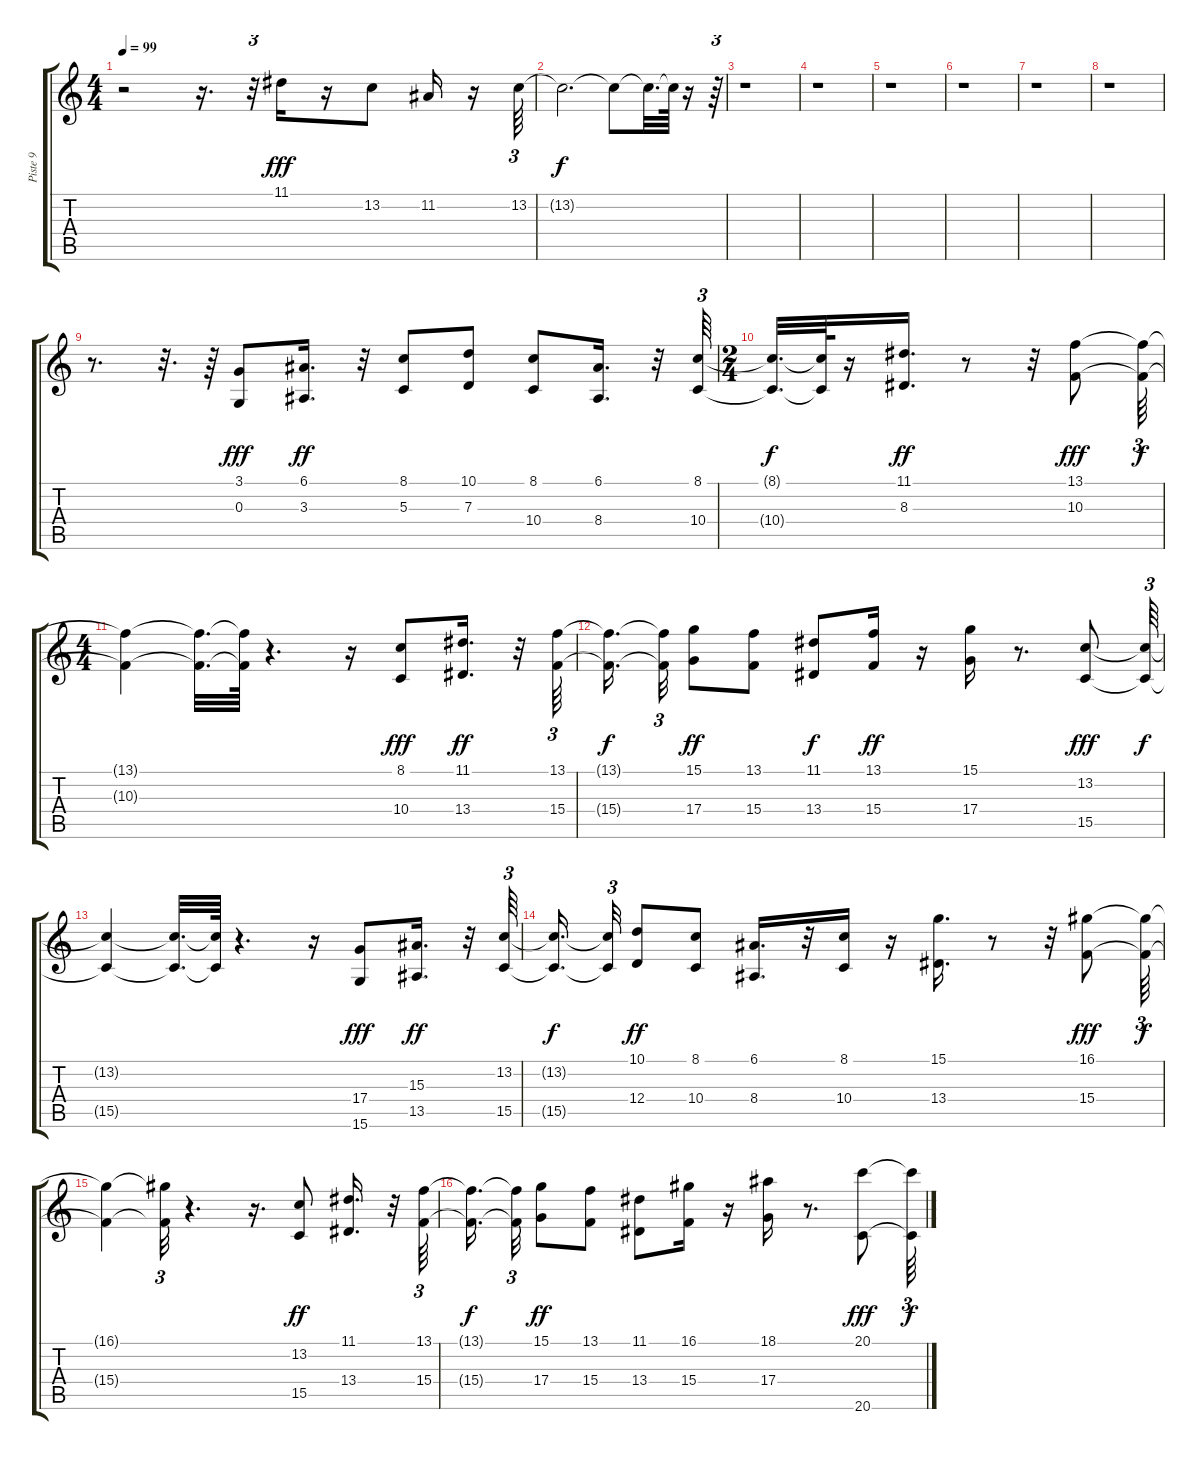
\track ("Piste 9" "Piste 9") {instrument trumpet}
\staff {score tabs}
\tuning (E4 B3 G3 D3 A2 E2) {hide}
\ts (4 4)
\tempo 99
\clef g2
\ks c
r.2{dy f} r.16{d} r.32{tu (3 2)} 11.1.16{dy fff} r.16 13.2.8 11.2.16 r.16 13.2.64{tu (3 2)} |
13.2{t}.2{d dy f} 13.2{t}.8 13.2{t}.32{d} 13.2{t}.64 r.16 r.64{tu (3 2)} |
r.1 |
r.1 |
r.1 |
r.1 |
r.1 |
r.1 |
r.8{d} r.32{d} r.64 (3.1 0.3).8{dy fff} (6.1 3.3).16{d dy ff} r.32 (8.1 5.3).8 (10.1 7.3).8 (8.1 10.4).8 (6.1 8.4).16{d} r.32 (8.1 10.4).64{tu (3 2)} |
\ts (2 4)
(8.1{t} 10.4{t}).32{d dy f} (8.1{t} 10.4{t}).64 r.16 (11.1 8.3).16{d dy ff} r.8 r.32 (13.1 10.3).8{dy fff} (13.1{t} 10.3{t}).64{tu (3 2) dy f} |
\ts (4 4)
(13.1{t} 10.3{t}).4 (13.1{t} 10.3{t}).32{d} (13.1{t} 10.3{t}).64 r.4{d} r.16 (8.1 10.4).8{dy fff} (11.1 13.4).16{d dy ff} r.32 (13.1 15.4).64{tu (3 2)} |
(13.1{t} 15.4{t}).16{d dy f beam splitsecondary} (13.1{t} 15.4{t}).32{tu (3 2)} (15.1 17.4).8{dy ff} (13.1 15.4).8 (11.1 13.4).8{dy f} (13.1 15.4).16{dy ff} r.16 (15.1 17.4).16 r.8{d} (13.2 15.5).8{dy fff} (13.2{t} 15.5{t}).64{tu (3 2) dy f} |
(13.2{t} 15.5{t}).4 (13.2{t} 15.5{t}).32{d} (13.2{t} 15.5{t}).64 r.4{d} r.16 (17.4 15.6).8{dy fff} (15.3 13.5).16{d dy ff} r.32 (13.2 15.5).64{tu (3 2)} |
(13.2{t} 15.5{t}).16{d dy f beam splitsecondary} (13.2{t} 15.5{t}).32{tu (3 2)} (10.1 12.4).8{dy ff} (8.1 10.4).8 (6.1 8.4).16{d} r.32 (8.1 10.4).16 r.16 (15.1 13.4).16{d} r.8 r.32 (16.1 15.4).8{dy fff} (16.1{t} 15.4{t}).64{tu (3 2) dy f} |
(16.1{t} 15.4{t}).4 (16.1{t} 15.4{t}).32{tu (3 2)} r.4{d} r.16{d} (13.2 15.5).8{dy ff} (11.1 13.4).16{d} r.32 (13.1 15.4).64{tu (3 2)} |
(13.1{t} 15.4{t}).16{d dy f beam splitsecondary} (13.1{t} 15.4{t}).32{tu (3 2)} (15.1 17.4).8{dy ff} (13.1 15.4).8 (11.1 13.4).8 (16.1 15.4).16 r.16 (18.1 17.4).16 r.8{d} (20.1 20.6).8{dy fff} (20.1{t} 20.6{t}).64{tu (3 2) dy f}
